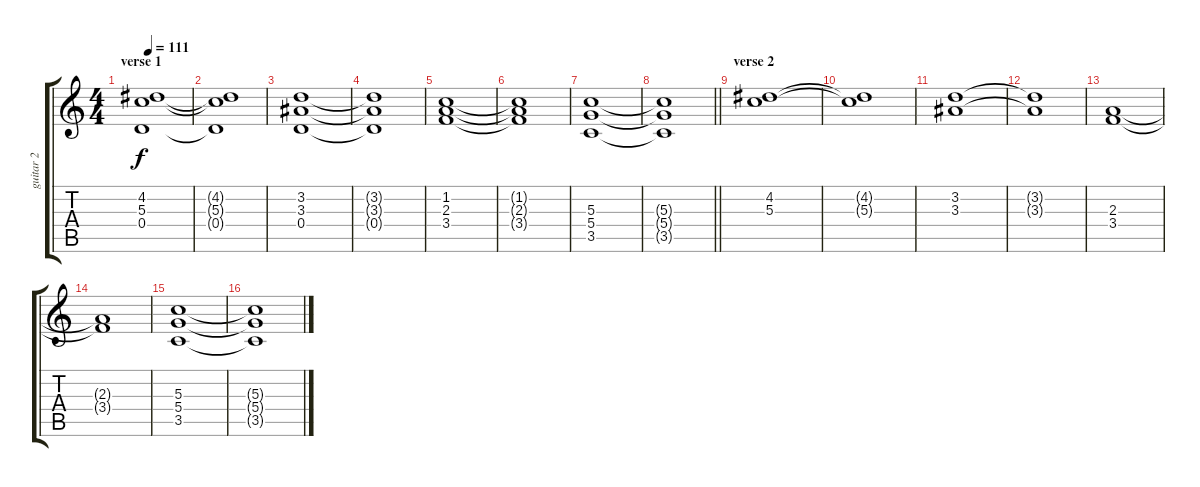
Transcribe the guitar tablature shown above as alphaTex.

\track ("guitar 2" "guitar 2") {instrument overdrivenguitar}
\staff {score tabs}
\tuning (E4 B3 G3 D3 A2 C2) {hide}
\ts (4 4)
\section ("" "verse 1")
\tempo 111
\clef g2
\ks c
(4.2 5.3 0.4).1{dy f volume 16 instrument electricguitarjazz} |
(4.2{t} 5.3{t} 0.4{t}).1 |
(3.2 3.3 0.4).1 |
(3.2{t} 3.3{t} 0.4{t}).1 |
(1.2 2.3 3.4).1 |
(1.2{t} 2.3{t} 3.4{t}).1 |
(5.3 5.4 3.5).1 |
\barLineRight lightlight
(5.3{t} 5.4{t} 3.5{t}).1 |
\section ("" "verse 2")
(4.2 5.3).1 |
(4.2{t} 5.3{t}).1 |
(3.2 3.3).1 |
(3.2{t} 3.3{t}).1 |
(2.3 3.4).1 |
(2.3{t} 3.4{t}).1 |
(5.3 5.4 3.5).1 |
(5.3{t} 5.4{t} 3.5{t}).1
